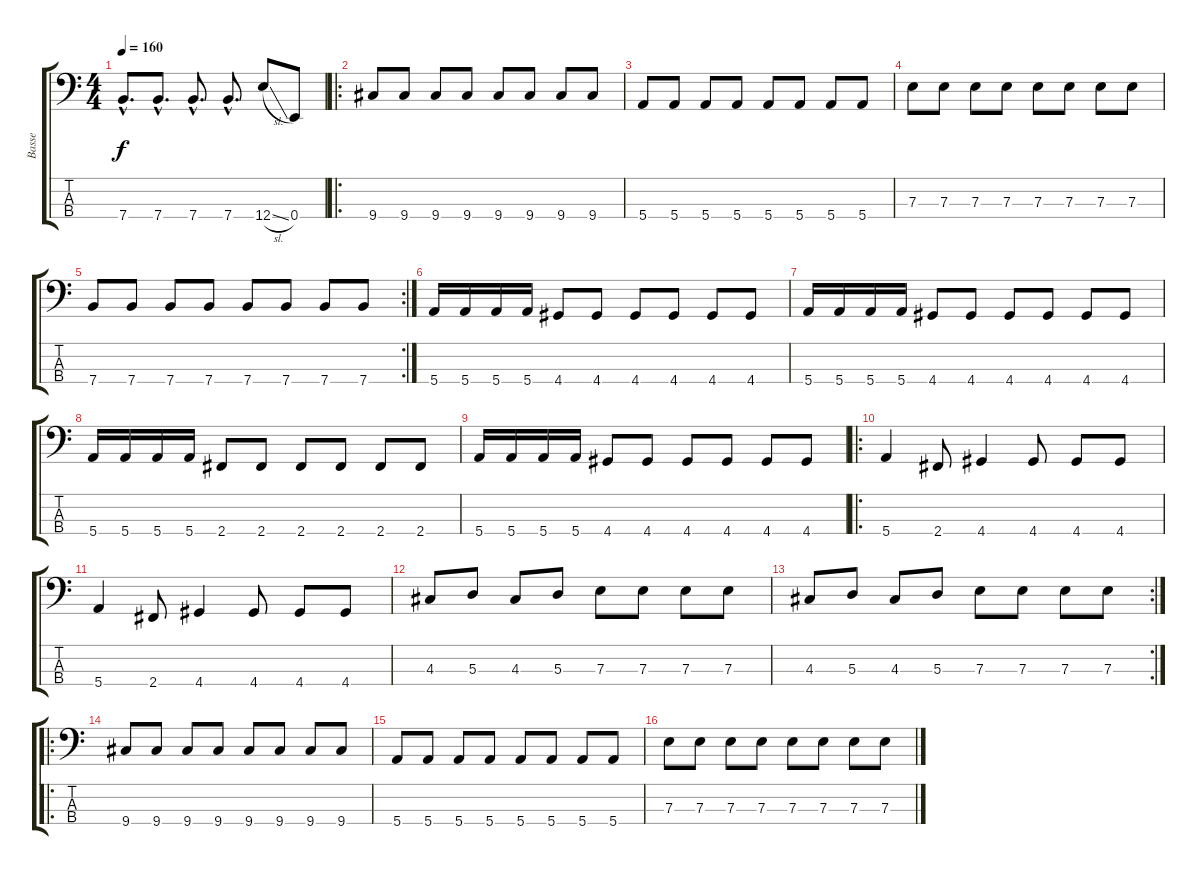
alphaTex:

\track ("Basse" "Basse") {instrument electricbassfinger}
\staff {score tabs}
\tuning (G2 D2 A1 E1) {hide}
\ts (4 4)
\tempo 160
\clef f4
\ks c
7.4{hac}.8{d dy f} 7.4{hac}.8{d} 7.4{hac}.8{d} 7.4{hac}.8{d} 12.4{sl}.8{volume 16} 0.4.8 |
\ro
9.4.8{volume 11} 9.4.8 9.4.8 9.4.8 9.4.8 9.4.8 9.4.8 9.4.8 |
5.4.8 5.4.8 5.4.8 5.4.8 5.4.8 5.4.8 5.4.8 5.4.8 |
7.3.8 7.3.8 7.3.8 7.3.8 7.3.8 7.3.8 7.3.8 7.3.8 |
\rc 2
7.4.8 7.4.8 7.4.8 7.4.8 7.4.8 7.4.8 7.4.8 7.4.8 |
5.4.16 5.4.16 5.4.16 5.4.16 4.4.8 4.4.8 4.4.8 4.4.8 4.4.8 4.4.8 |
5.4.16 5.4.16 5.4.16 5.4.16 4.4.8 4.4.8 4.4.8 4.4.8 4.4.8 4.4.8 |
5.4.16 5.4.16 5.4.16 5.4.16 2.4.8 2.4.8 2.4.8 2.4.8 2.4.8 2.4.8 |
5.4.16 5.4.16 5.4.16 5.4.16 4.4.8 4.4.8 4.4.8 4.4.8 4.4.8 4.4.8 |
\ro
5.4.4 2.4.8 4.4.4 4.4.8 4.4.8 4.4.8 |
5.4.4 2.4.8 4.4.4 4.4.8 4.4.8 4.4.8 |
4.3.8 5.3.8 4.3.8 5.3.8 7.3.8 7.3.8 7.3.8 7.3.8 |
\rc 2
4.3.8 5.3.8 4.3.8 5.3.8 7.3.8 7.3.8 7.3.8 7.3.8 |
\ro
9.4.8 9.4.8 9.4.8 9.4.8 9.4.8 9.4.8 9.4.8 9.4.8 |
5.4.8 5.4.8 5.4.8 5.4.8 5.4.8 5.4.8 5.4.8 5.4.8 |
7.3.8 7.3.8 7.3.8 7.3.8 7.3.8 7.3.8 7.3.8 7.3.8
